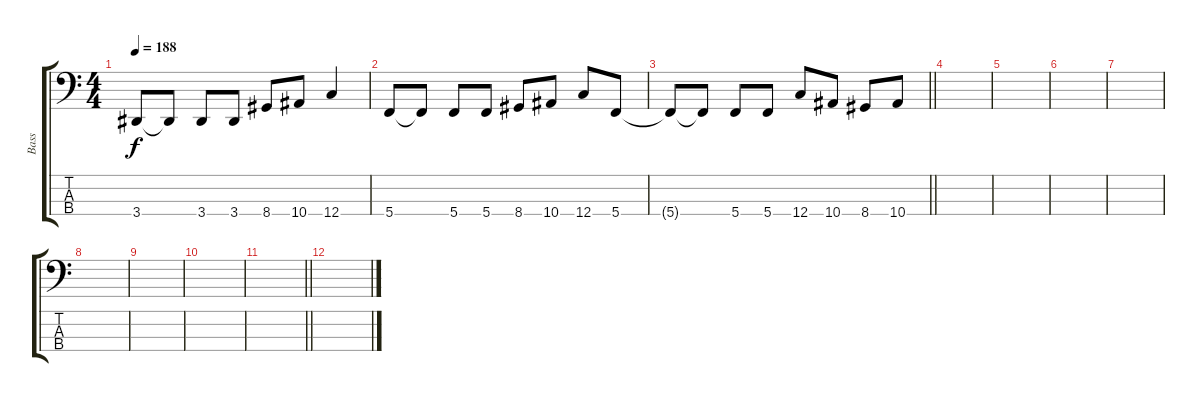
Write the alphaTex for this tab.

\track ("Bass" "Bass") {instrument electricbasspick}
\staff {score tabs}
\tuning (F2 C2 G1 C1) {hide}
\ts (4 4)
\tempo 188
\clef f4
\ks c
3.4{t}.8{dy f} 3.4{t}.8 3.4.8 3.4.8 8.4.8 10.4.8 12.4.4 |
5.4.8 5.4{t}.8 5.4.8 5.4.8 8.4.8 10.4.8 12.4.8 5.4.8 |
\barLineRight lightlight
5.4{t}.8 5.4{t}.8 5.4.8 5.4.8 12.4.8 10.4.8 8.4.8 10.4.8 |
\section ("" " ")
|
|
|
|
|
|
|
\barLineRight lightlight
|
\section ("" " ")
